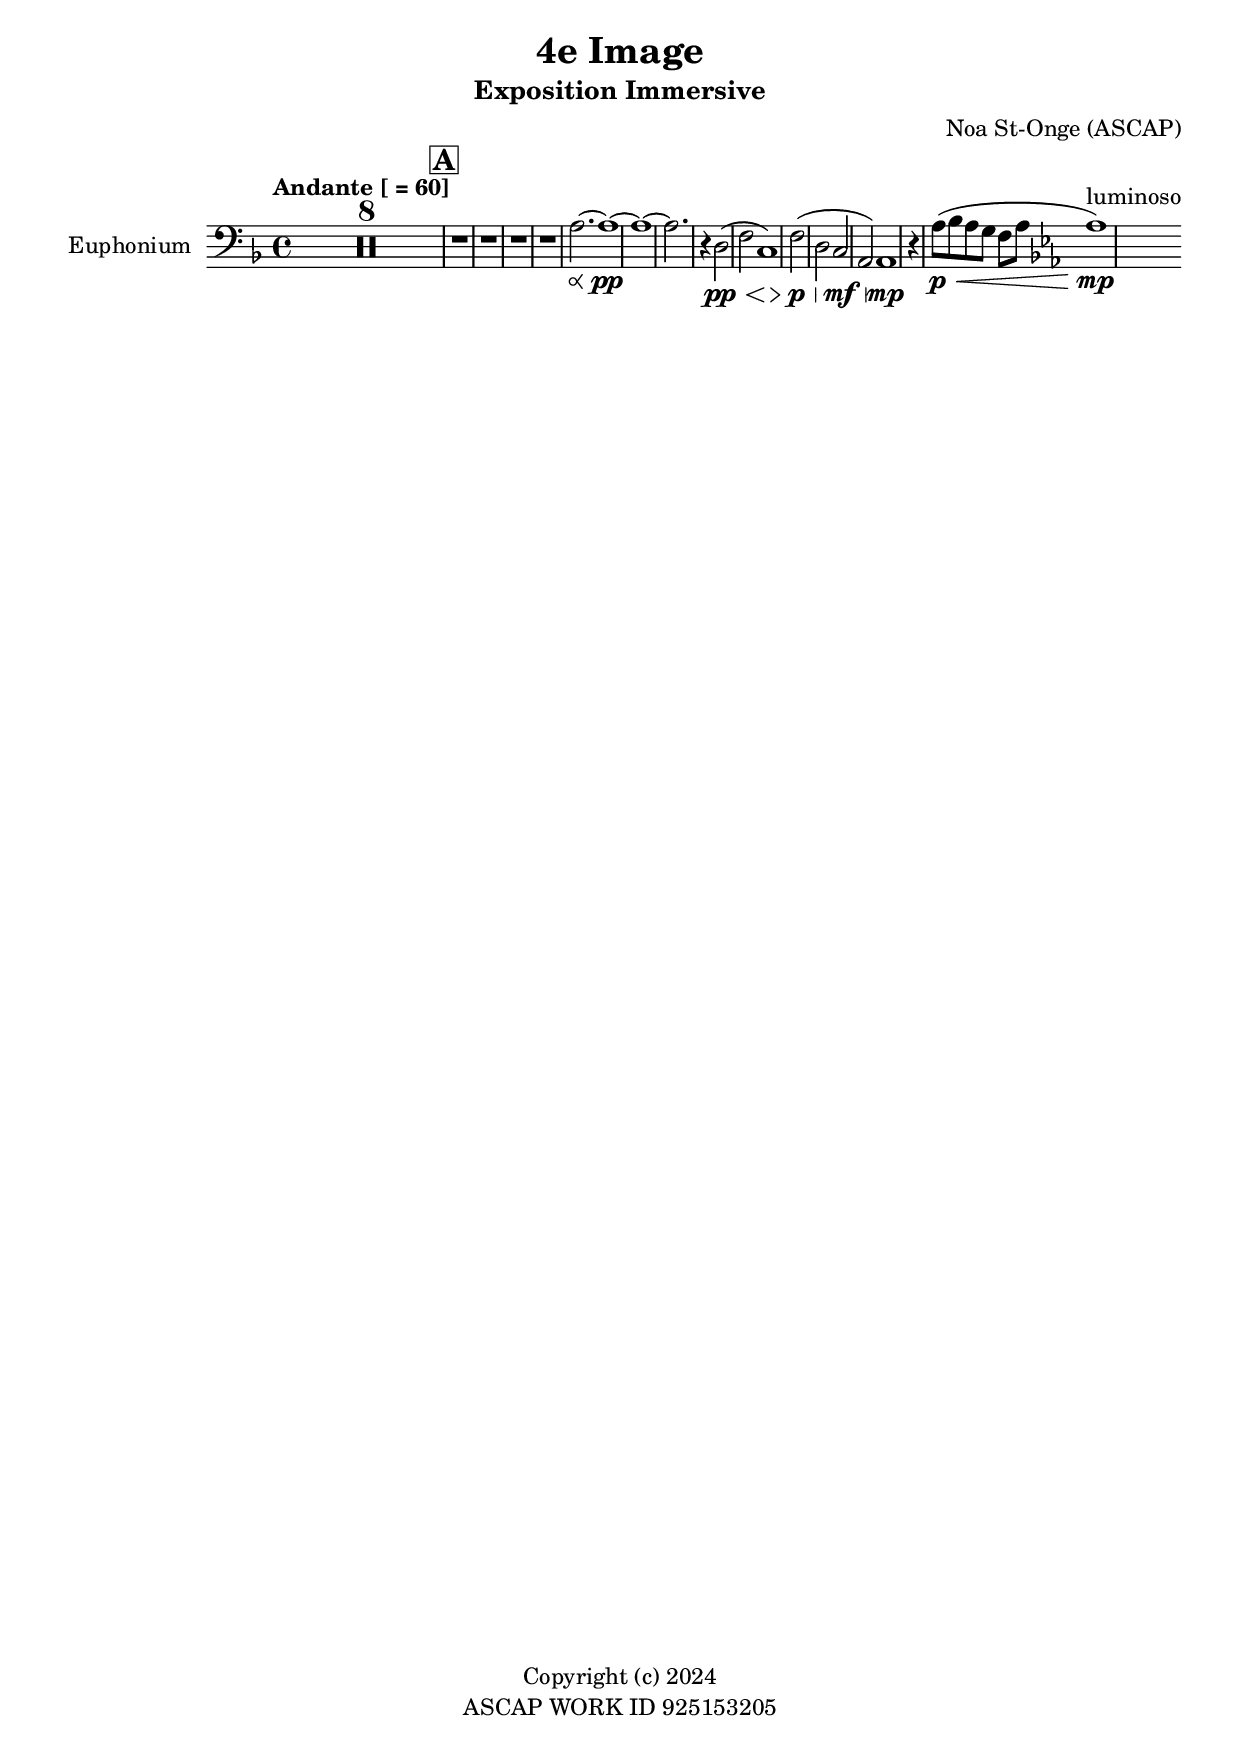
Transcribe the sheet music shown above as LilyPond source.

euphonium = \relative c {
  \time 4/4
  \tempo "Andante [ = 60]"
  \key f \major

  \set Score.rehearsalMarkFormatter = #format-mark-box-alphabet

  \compressMMRests { R1*8 } \mark \default
  r1 r1 r1 r1

  \once \override Hairpin.circled-tip = ##t
  a'2.\< ~ a1\!\pp ~ a1 ~ a2. r4

  d,2\pp\<( f2 c1\!)\>
  f2\!\p\<( d2 c2\!\mf\> a2) a1\!\mp

  r4 a'8(\<\p bes a g f a
  \key ees \major
  aes1\!\mp^"luminoso")
}

euphoniumPart = \new Staff \with {
  instrumentName = "Euphonium"
  shortInstrumentName = "Euph."
  midiInstrument = "tuba"
} { \clef bass \euphonium }

euphoniumBookPart = \new Staff \with {
  instrumentName = "Euphonium"
  shortInstrumentName = ""
  midiInstrument = "tuba"
} { \clef bass \euphonium }

\book {
  \bookOutputName "Euphonium"
  \header {
  title = "4e Image"
  subtitle = "Exposition Immersive"
  composer = "Noa St-Onge (ASCAP)"
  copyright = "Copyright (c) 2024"
  % Remove default LilyPond tagline
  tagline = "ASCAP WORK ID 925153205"
}
  \score {
    <<
      \transpose c c \euphoniumBookPart
    >>
    \layout {
      indent = 25
      short-indent = 10
    }

    \midi {
      \tempo 4=60
    }
  }
}